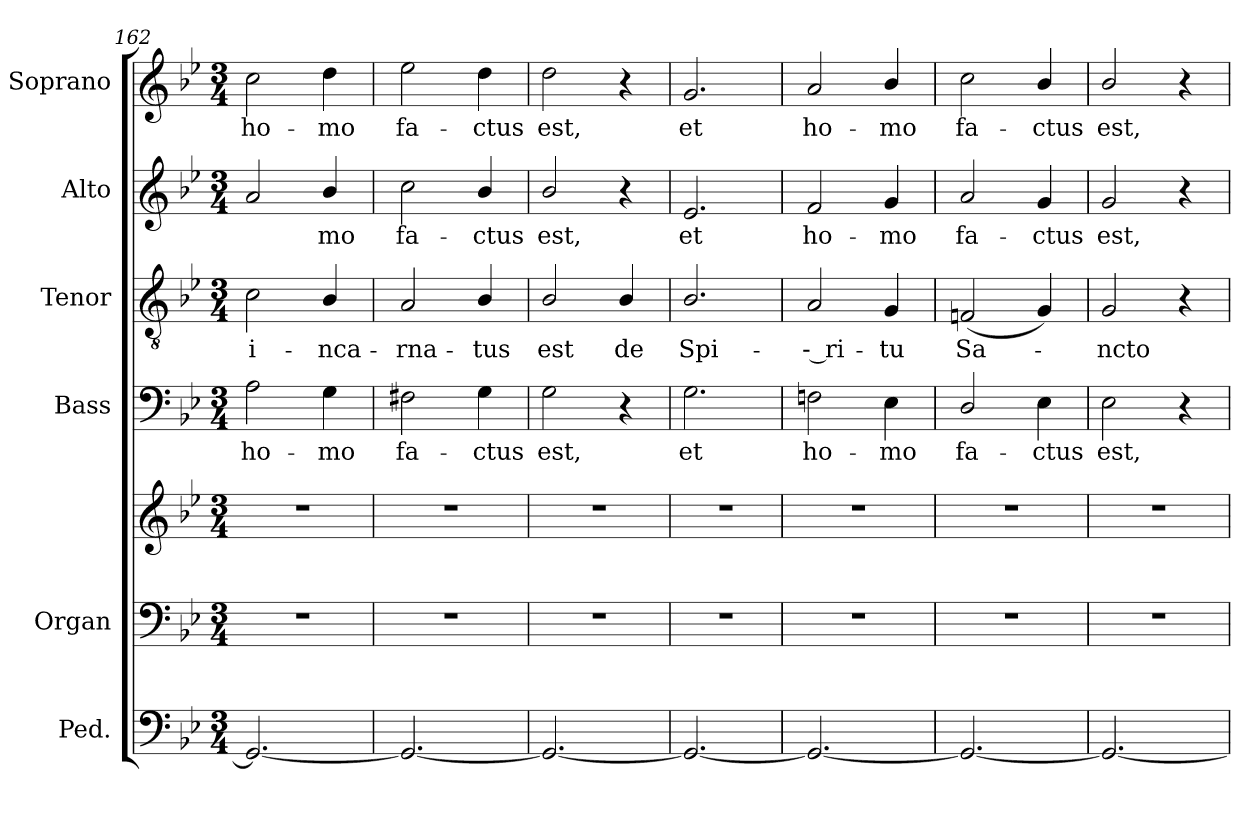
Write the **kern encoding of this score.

**kern	**kern	**kern	**kern	**text	**kern	**text	**kern	**text	**kern	**text
*part6	*part5	*part5	*part4	*part4	*part3	*part3	*part2	*part2	*part1	*part1
*staff7	*staff6	*staff5	*staff4	*staff4	*staff3	*staff3	*staff2	*staff2	*staff1	*staff1
*I"Ped.	*I"Organ	*	*I"Bass	*	*I"Tenor	*	*I"Alto	*	*I"Soprano	*
*	*I'Org.	*	*I'B.	*	*I'T.	*	*I'A.	*	*I'S.	*
*clefF4	*clefF4	*clefG2	*clefF4	*	*clefGv2	*	*clefG2	*	*clefG2	*
*	*	*	*	*	*ITrd7c12	*	*	*	*	*
*k[b-e-]	*k[b-e-]	*k[b-e-]	*k[b-e-]	*	*k[b-e-]	*	*k[b-e-]	*	*k[b-e-]	*
*B-:	*B-:	*B-:	*B-:	*	*B-:	*	*B-:	*	*B-:	*
*M3/4	*M3/4	*M3/4	*M3/4	*	*M3/4	*	*M3/4	*	*M3/4	*
=162	=162	=162	=162	=162	=162	=162	=162	=162	=162	=162
!	!LO:N:vis=1	!LO:N:vis=1	!	!	!	!	!	!	!	!
!	!	!	!	!LO:LY:b:color=#000000	!	!	!	!	!	!
!	!	!	!	!	!	!LO:LY:b:color=#000000	!	!	!	!
!	!	!	!	!	!	!	!	!	!	!LO:LY:b:color=#000000
2.GGi/_	2.r	2.r	2Ai\	ho-	2Ci\	i-	2ai/	.	2cci\	ho-
!	!	!	!	!LO:LY:b:color=#000000	!	!	!	!	!	!
!	!	!	!	!	!	!LO:LY:b:color=#000000	!	!	!	!
!	!	!	!	!	!	!	!	!LO:LY:b:color=#000000	!	!
!	!	!	!	!	!	!	!	!	!	!LO:LY:b:color=#000000
.	.	.	4Gi\	-mo	4BB-i/	-nca-	4b-i/	-mo	4ddi\	-mo
=163	=163	=163	=163	=163	=163	=163	=163	=163	=163	=163
!	!LO:N:vis=1	!LO:N:vis=1	!	!	!	!	!	!	!	!
!	!	!	!	!LO:LY:b:color=#000000	!	!	!	!	!	!
!	!	!	!	!	!	!LO:LY:b:color=#000000	!	!	!	!
!	!	!	!	!	!	!	!	!LO:LY:b:color=#000000	!	!
!	!	!	!	!	!	!	!	!	!	!LO:LY:b:color=#000000
2.GGi/_	2.r	2.r	2F#Xi\	fa-	2AAi/	-rna-	2cci\	fa-	2ee-i\	fa-
!	!	!	!	!LO:LY:b:color=#000000	!	!	!	!	!	!
!	!	!	!	!	!	!LO:LY:b:color=#000000	!	!	!	!
!	!	!	!	!	!	!	!	!LO:LY:b:color=#000000	!	!
!	!	!	!	!	!	!	!	!	!	!LO:LY:b:color=#000000
.	.	.	4Gi\	-ctus	4BB-i/	-tus	4b-i/	-ctus	4ddi\	-ctus
=164	=164	=164	=164	=164	=164	=164	=164	=164	=164	=164
!	!LO:N:vis=1	!LO:N:vis=1	!	!	!	!	!	!	!	!
!	!	!	!	!LO:LY:b:color=#000000	!	!	!	!	!	!
!	!	!	!	!	!	!LO:LY:b:color=#000000	!	!	!	!
!	!	!	!	!	!	!	!	!LO:LY:b:color=#000000	!	!
!	!	!	!	!	!	!	!	!	!	!LO:LY:b:color=#000000
2.GGi/_	2.r	2.r	2Gi\	est,	2BB-i/	est	2b-i/	est,	2ddi\	est,
!	!	!	!	!	!	!LO:LY:b:color=#000000	!	!	!	!
.	.	.	4r	.	4BB-i/	de	4r	.	4r	.
=165	=165	=165	=165	=165	=165	=165	=165	=165	=165	=165
!	!LO:N:vis=1	!LO:N:vis=1	!	!	!	!	!	!	!	!
!	!	!	!	!LO:LY:b:color=#000000	!	!	!	!	!	!
!	!	!	!	!	!	!LO:LY:b:color=#000000	!	!	!	!
!	!	!	!	!	!	!	!	!LO:LY:b:color=#000000	!	!
!	!	!	!	!	!	!	!	!	!	!LO:LY:b:color=#000000
2.GGi/_	2.r	2.r	2.Gi\	et	2.BB-i/	Spi-	2.e-i/	et	2.gi/	et
!!LO:PB:g=z
=166	=166	=166	=166	=166	=166	=166	=166	=166	=166	=166
!	!LO:N:vis=1	!LO:N:vis=1	!	!	!	!	!	!	!	!
!	!	!	!	!LO:LY:b:color=#000000	!	!	!	!	!	!
!	!	!	!	!	!	!LO:LY:b:color=#000000	!	!	!	!
!	!	!	!	!	!	!	!	!LO:LY:b:color=#000000	!	!
!	!	!	!	!	!	!	!	!	!	!LO:LY:b:color=#000000
2.GGi/_	2.r	2.r	2Fni\	ho-	2AAi/	-- ri-	2fi/	ho-	2ai/	ho-
!	!	!	!	!LO:LY:b:color=#000000	!	!	!	!	!	!
!	!	!	!	!	!	!LO:LY:b:color=#000000	!	!	!	!
!	!	!	!	!	!	!	!	!LO:LY:b:color=#000000	!	!
!	!	!	!	!	!	!	!	!	!	!LO:LY:b:color=#000000
.	.	.	4E-i\	-mo	4GGi/	-tu	4gi/	-mo	4b-i/	-mo
=167	=167	=167	=167	=167	=167	=167	=167	=167	=167	=167
!	!LO:N:vis=1	!LO:N:vis=1	!	!	!	!	!	!	!	!
!	!	!	!	!LO:LY:b:color=#000000	!	!	!	!	!	!
!	!	!	!	!	!	!LO:LY:b:color=#000000	!	!	!	!
!	!	!	!	!	!	!	!	!LO:LY:b:color=#000000	!	!
!	!	!	!	!	!	!	!	!	!	!LO:LY:b:color=#000000
2.GGi/_	2.r	2.r	2Di/	fa-	(2FFni/	Sa-	2ai/	fa-	2cci\	fa-
!	!	!	!	!LO:LY:b:color=#000000	!	!	!	!	!	!
!	!	!	!	!	!	!	!	!LO:LY:b:color=#000000	!	!
!	!	!	!	!	!	!	!	!	!	!LO:LY:b:color=#000000
.	.	.	4E-i\	-ctus	4GGi/)	.	4gi/	-ctus	4b-i/	-ctus
=168	=168	=168	=168	=168	=168	=168	=168	=168	=168	=168
!	!LO:N:vis=1	!LO:N:vis=1	!	!	!	!	!	!	!	!
!	!	!	!	!LO:LY:b:color=#000000	!	!	!	!	!	!
!	!	!	!	!	!	!LO:LY:b:color=#000000	!	!	!	!
!	!	!	!	!	!	!	!	!LO:LY:b:color=#000000	!	!
!	!	!	!	!	!	!	!	!	!	!LO:LY:b:color=#000000
2.GGi/_	2.r	2.r	2E-i\	est,	2GGi/	-ncto	2gi/	est,	2b-i/	est,
.	.	.	4r	.	4r	.	4r	.	4r	.
=	=	=	=	=	=	=	=	=	=	=
*-	*-	*-	*-	*-	*-	*-	*-	*-	*-	*-
